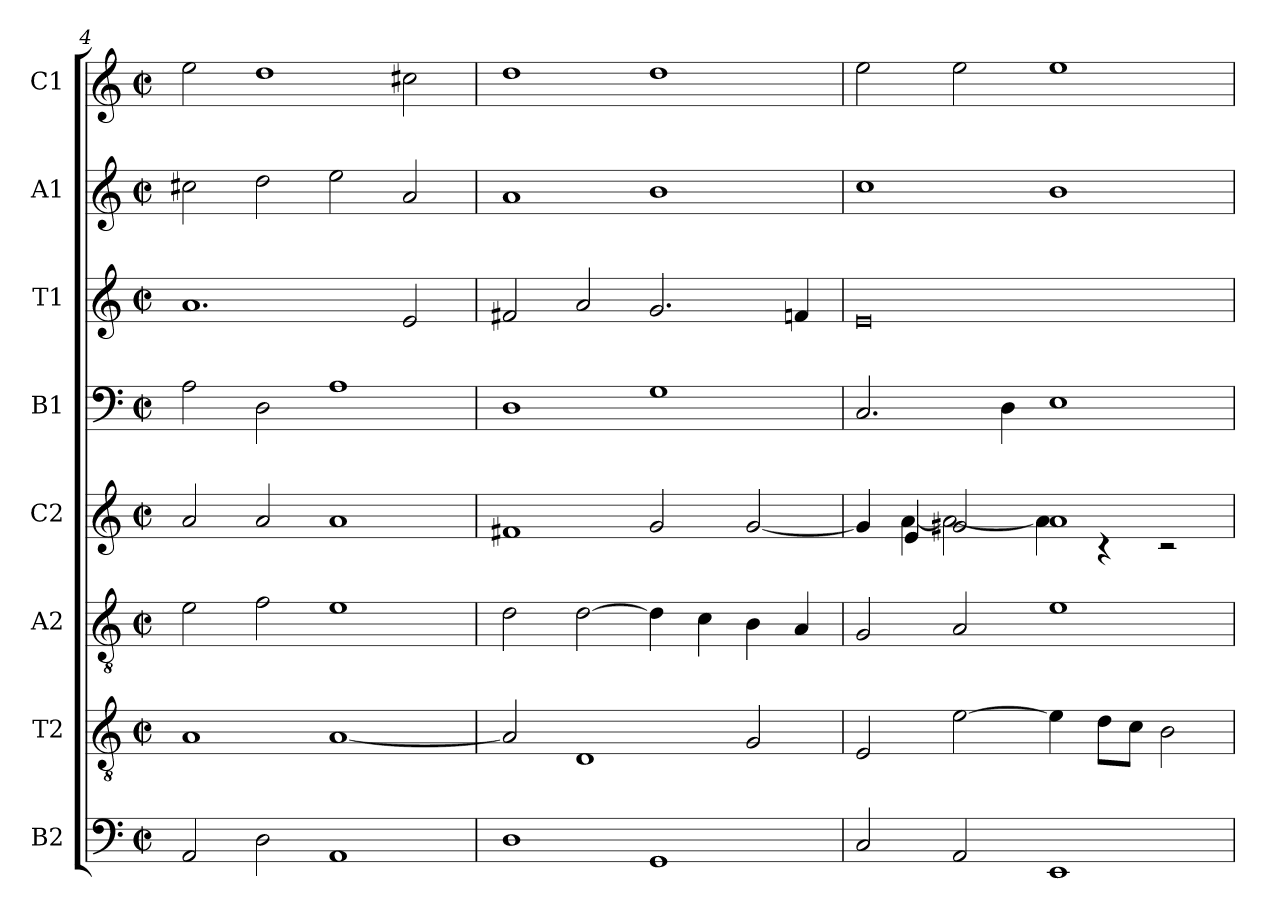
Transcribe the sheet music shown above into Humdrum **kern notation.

**kern	**kern	**kern	**kern	**kern	**kern	**kern	**kern
*part8	*part7	*part6	*part5	*part4	*part3	*part2	*part1
*staff8	*staff7	*staff6	*staff5	*staff4	*staff3	*staff2	*staff1
*I"B2	*I"T2	*I"A2	*I"C2	*I"B1	*I"T1	*I"A1	*I"C1
*I'B2	*I'T2	*I'A2	*I'C2	*I'B1	*I'T1	*I'A1	*I'C1
*clefF4	*clefGv2	*clefGv2	*clefG2	*clefF4	*clefG2	*clefG2	*clefG2
*k[]	*k[]	*k[]	*k[]	*k[]	*k[]	*k[]	*k[]
*C:	*C:	*C:	*C:	*C:	*C:	*C:	*C:
*M2/2	*M2/2	*M2/2	*M2/2	*M2/2	*M2/2	*M2/2	*M2/2
*met(c|)	*met(c|)	*met(c|)	*met(c|)	*met(c|)	*met(c|)	*met(c|)	*met(c|)
=4	=4	=4	=4	=4	=4	=4	=4
2AA/	1A	2e\	2a/	2A\	1.a	2cc#X\	2ee\
2D\	.	2f\	2a/	2D\	.	2dd\	1dd
1AA	[<1A	1e	1a	1A	.	2ee\	.
.	.	.	.	.	2e/	2a/	2cc#X\
=5	=5	=5	=5	=5	=5	=5	=5
1D	2A/]	2d\	1f#X	1D	2f#X/	1a	1dd
.	1D	[2d\	.	.	2a/	.	.
1GG	.	4d\]	2g/	1G	2.g/	1b	1dd
.	.	4c\	.	.	.	.	.
.	2G/	4B\	[<2g/	.	.	.	.
.	.	4A/	.	.	4fn/	.	.
!!LO:LB:g=z
=6	=6	=6	=6	=6	=6	=6	=6
*	*	*	*^	*	*	*	*
2C/	2E/	2G/	4g/]	4ryy	2.C/	0e	1cc	2ee\
.	.	.	4e/	[4a	.	.	.	.
2AA/	[2e\	2A/	2g#X/	2a\_	.	.	.	2ee\
.	.	.	.	.	4D\	.	.	.
1EE	4e\]	1e	1a	4a\]	1E	.	1b	1ee
.	8d\L	.	.	4rc	.	.	.	.
.	8c\J	.	.	.	.	.	.	.
.	2B\	.	.	2rc	.	.	.	.
*	*	*	*v	*v	*	*	*	*
=	=	=	=	=	=	=	=
*-	*-	*-	*-	*-	*-	*-	*-
